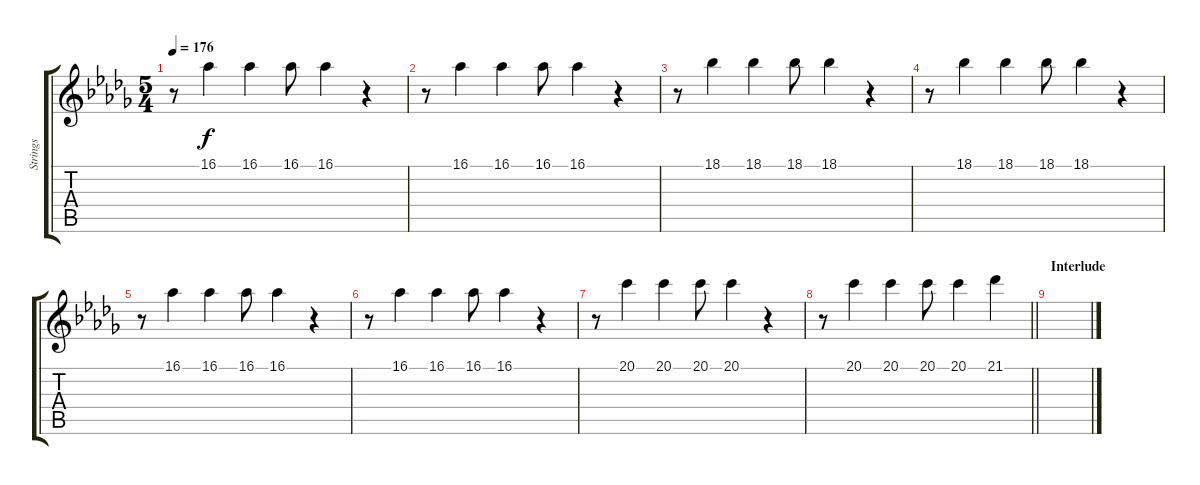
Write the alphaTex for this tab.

\track ("Strings" "Strings") {instrument stringensemble1}
\staff {score tabs}
\tuning (E4 B3 G3 D3 A2 E2) {hide}
\ts (5 4)
\tempo 176
\clef g2
\ks db
r.8{dy f} 16.1.4 16.1.4 16.1.8 16.1.4 r.4 |
r.8 16.1.4 16.1.4 16.1.8 16.1.4 r.4 |
r.8 18.1.4 18.1.4 18.1.8 18.1.4 r.4 |
r.8 18.1.4 18.1.4 18.1.8 18.1.4 r.4 |
r.8 16.1.4 16.1.4 16.1.8 16.1.4 r.4 |
r.8 16.1.4 16.1.4 16.1.8 16.1.4 r.4 |
r.8 20.1.4 20.1.4 20.1.8 20.1.4 r.4 |
\barLineRight lightlight
r.8 20.1.4 20.1.4 20.1.8 20.1.4 21.1.4 |
\section ("" "Interlude")
